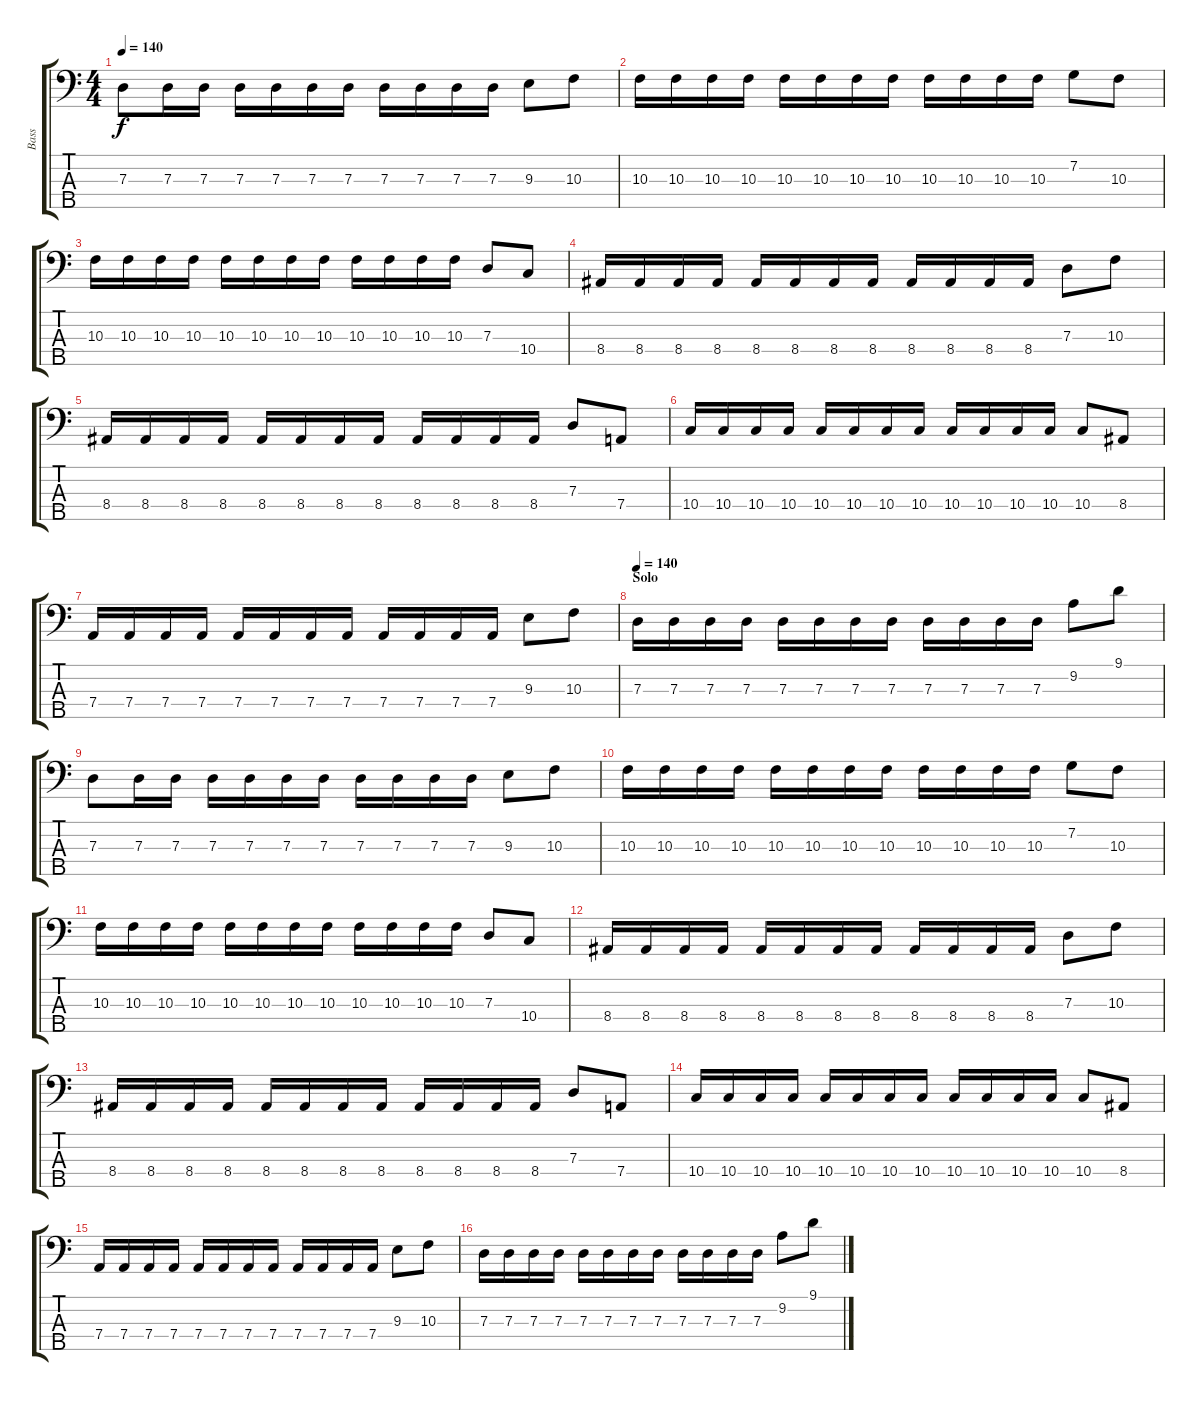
\track ("Bass" "Bass") {instrument electricbassfinger}
\staff {score tabs}
\tuning (F2 C2 G1 D1 A0) {hide}
\ts (4 4)
\tempo 140
\clef f4
\ks c
7.3.8{dy f} 7.3.16 7.3.16 7.3.16 7.3.16 7.3.16 7.3.16 7.3.16 7.3.16 7.3.16 7.3.16 9.3.8 10.3.8 |
10.3.16 10.3.16 10.3.16 10.3.16 10.3.16 10.3.16 10.3.16 10.3.16 10.3.16 10.3.16 10.3.16 10.3.16 7.2.8 10.3.8 |
10.3.16 10.3.16 10.3.16 10.3.16 10.3.16 10.3.16 10.3.16 10.3.16 10.3.16 10.3.16 10.3.16 10.3.16 7.3.8 10.4.8 |
8.4.16 8.4.16 8.4.16 8.4.16 8.4.16 8.4.16 8.4.16 8.4.16 8.4.16 8.4.16 8.4.16 8.4.16 7.3.8 10.3.8 |
8.4.16 8.4.16 8.4.16 8.4.16 8.4.16 8.4.16 8.4.16 8.4.16 8.4.16 8.4.16 8.4.16 8.4.16 7.3.8 7.4.8 |
10.4.16 10.4.16 10.4.16 10.4.16 10.4.16 10.4.16 10.4.16 10.4.16 10.4.16 10.4.16 10.4.16 10.4.16 10.4.8 8.4.8 |
7.4.16 7.4.16 7.4.16 7.4.16 7.4.16 7.4.16 7.4.16 7.4.16 7.4.16 7.4.16 7.4.16 7.4.16 9.3.8 10.3.8 |
\section ("" "Solo")
\tempo 140
7.3.16 7.3.16 7.3.16 7.3.16 7.3.16 7.3.16 7.3.16 7.3.16 7.3.16 7.3.16 7.3.16 7.3.16 9.2.8 9.1.8 |
7.3.8 7.3.16 7.3.16 7.3.16 7.3.16 7.3.16 7.3.16 7.3.16 7.3.16 7.3.16 7.3.16 9.3.8 10.3.8 |
10.3.16 10.3.16 10.3.16 10.3.16 10.3.16 10.3.16 10.3.16 10.3.16 10.3.16 10.3.16 10.3.16 10.3.16 7.2.8 10.3.8 |
10.3.16 10.3.16 10.3.16 10.3.16 10.3.16 10.3.16 10.3.16 10.3.16 10.3.16 10.3.16 10.3.16 10.3.16 7.3.8 10.4.8 |
8.4.16 8.4.16 8.4.16 8.4.16 8.4.16 8.4.16 8.4.16 8.4.16 8.4.16 8.4.16 8.4.16 8.4.16 7.3.8 10.3.8 |
8.4.16 8.4.16 8.4.16 8.4.16 8.4.16 8.4.16 8.4.16 8.4.16 8.4.16 8.4.16 8.4.16 8.4.16 7.3.8 7.4.8 |
10.4.16 10.4.16 10.4.16 10.4.16 10.4.16 10.4.16 10.4.16 10.4.16 10.4.16 10.4.16 10.4.16 10.4.16 10.4.8 8.4.8 |
7.4.16 7.4.16 7.4.16 7.4.16 7.4.16 7.4.16 7.4.16 7.4.16 7.4.16 7.4.16 7.4.16 7.4.16 9.3.8 10.3.8 |
7.3.16 7.3.16 7.3.16 7.3.16 7.3.16 7.3.16 7.3.16 7.3.16 7.3.16 7.3.16 7.3.16 7.3.16 9.2.8 9.1.8
